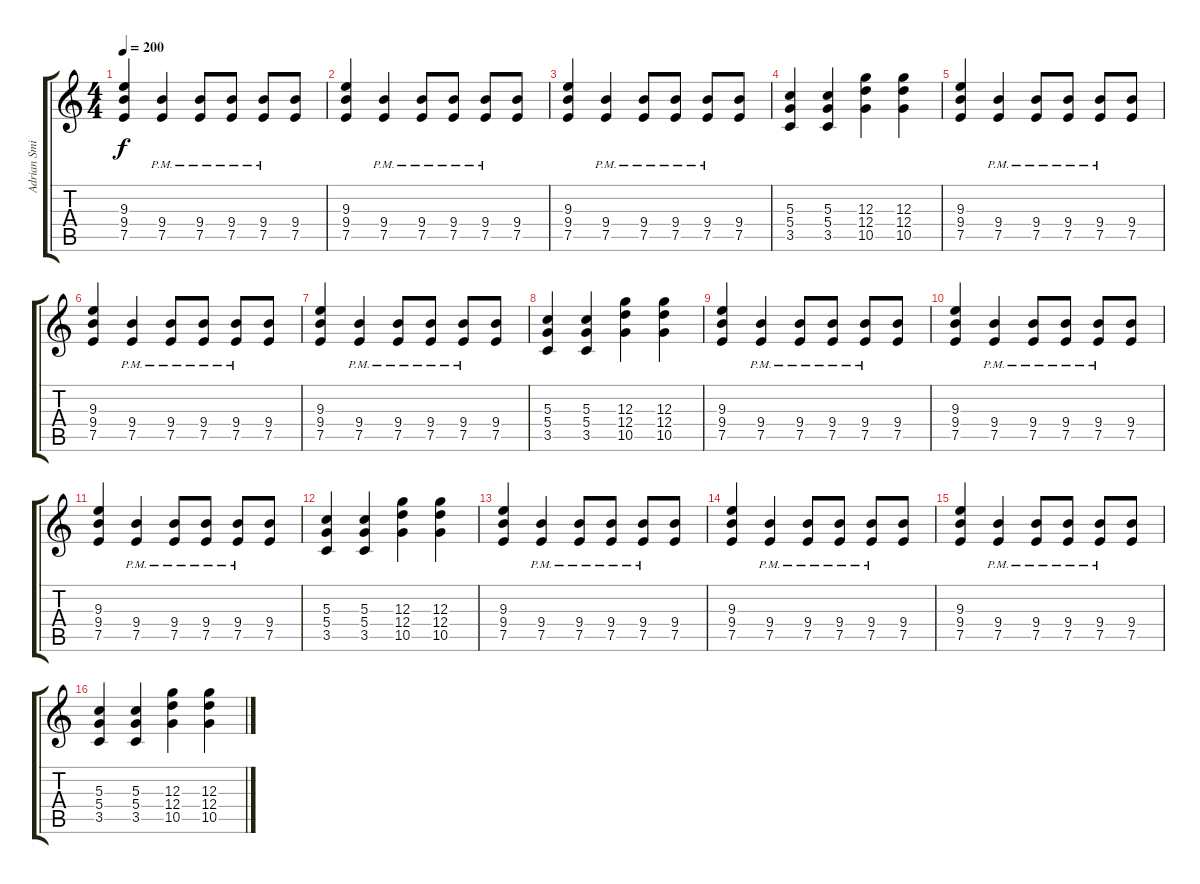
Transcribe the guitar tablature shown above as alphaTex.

\track ("Adrian Smith" "Adrian Smi") {instrument distortionguitar}
\staff {score tabs}
\tuning (E4 B3 G3 D3 A2 E2) {hide}
\ts (4 4)
\tempo 200
\clef g2
\ks c
(9.3 9.4 7.5).4{dy f} (9.4 7.5{pm}).4 (9.4 7.5{pm}).8 (9.4 7.5{pm}).8 (9.4 7.5{pm}).8 (9.4 7.5).8 |
(9.3 9.4 7.5).4 (9.4 7.5{pm}).4 (9.4 7.5{pm}).8 (9.4 7.5{pm}).8 (9.4 7.5{pm}).8 (9.4 7.5).8 |
(9.3 9.4 7.5).4 (9.4 7.5{pm}).4 (9.4 7.5{pm}).8 (9.4 7.5{pm}).8 (9.4 7.5{pm}).8 (9.4 7.5).8 |
(5.3 5.4 3.5).4 (5.3 5.4 3.5).4 (12.3 12.4 10.5).4 (12.3 12.4 10.5).4 |
(9.3 9.4 7.5).4 (9.4 7.5{pm}).4 (9.4 7.5{pm}).8 (9.4 7.5{pm}).8 (9.4 7.5{pm}).8 (9.4 7.5).8 |
(9.3 9.4 7.5).4 (9.4 7.5{pm}).4 (9.4 7.5{pm}).8 (9.4 7.5{pm}).8 (9.4 7.5{pm}).8 (9.4 7.5).8 |
(9.3 9.4 7.5).4 (9.4 7.5{pm}).4 (9.4 7.5{pm}).8 (9.4 7.5{pm}).8 (9.4 7.5{pm}).8 (9.4 7.5).8 |
(5.3 5.4 3.5).4 (5.3 5.4 3.5).4 (12.3 12.4 10.5).4 (12.3 12.4 10.5).4 |
(9.3 9.4 7.5).4 (9.4 7.5{pm}).4 (9.4 7.5{pm}).8 (9.4 7.5{pm}).8 (9.4 7.5{pm}).8 (9.4 7.5).8 |
(9.3 9.4 7.5).4 (9.4 7.5{pm}).4 (9.4 7.5{pm}).8 (9.4 7.5{pm}).8 (9.4 7.5{pm}).8 (9.4 7.5).8 |
(9.3 9.4 7.5).4 (9.4 7.5{pm}).4 (9.4 7.5{pm}).8 (9.4 7.5{pm}).8 (9.4 7.5{pm}).8 (9.4 7.5).8 |
(5.3 5.4 3.5).4 (5.3 5.4 3.5).4 (12.3 12.4 10.5).4 (12.3 12.4 10.5).4 |
(9.3 9.4 7.5).4 (9.4 7.5{pm}).4 (9.4 7.5{pm}).8 (9.4 7.5{pm}).8 (9.4 7.5{pm}).8 (9.4 7.5).8 |
(9.3 9.4 7.5).4 (9.4 7.5{pm}).4 (9.4 7.5{pm}).8 (9.4 7.5{pm}).8 (9.4 7.5{pm}).8 (9.4 7.5).8 |
(9.3 9.4 7.5).4 (9.4 7.5{pm}).4 (9.4 7.5{pm}).8 (9.4 7.5{pm}).8 (9.4 7.5{pm}).8 (9.4 7.5).8 |
(5.3 5.4 3.5).4 (5.3 5.4 3.5).4 (12.3 12.4 10.5).4 (12.3 12.4 10.5).4
